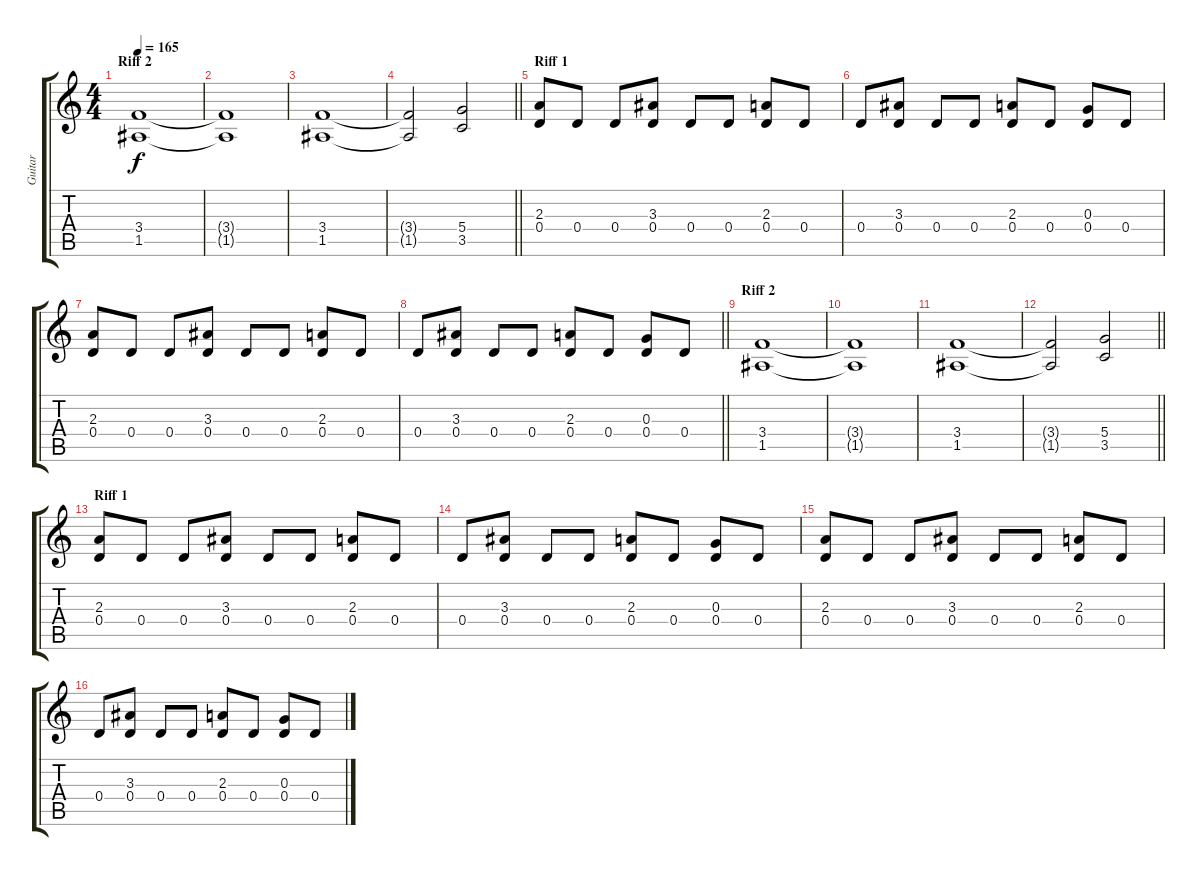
\track ("Guitar" "Guitar") {instrument distortionguitar}
\staff {score tabs}
\tuning (E4 B3 G3 D3 A2 E2) {hide}
\ts (4 4)
\section ("" "Riff 2")
\tempo 165
\clef g2
\ks c
(3.4 1.5).1{dy f} |
(3.4{t} 1.5{t}).1 |
(3.4 1.5).1 |
\barLineRight lightlight
(3.4{t} 1.5{t}).2 (5.4 3.5).2 |
\section ("" "Riff 1")
(2.3 0.4).8 0.4.8 0.4.8 (3.3 0.4).8 0.4.8 0.4.8 (2.3 0.4).8 0.4.8 |
0.4.8 (3.3 0.4).8 0.4.8 0.4.8 (2.3 0.4).8 0.4.8 (0.3 0.4).8 0.4.8 |
(2.3 0.4).8 0.4.8 0.4.8 (3.3 0.4).8 0.4.8 0.4.8 (2.3 0.4).8 0.4.8 |
\barLineRight lightlight
0.4.8 (3.3 0.4).8 0.4.8 0.4.8 (2.3 0.4).8 0.4.8 (0.3 0.4).8 0.4.8 |
\section ("" "Riff 2")
(3.4 1.5).1 |
(3.4{t} 1.5{t}).1 |
(3.4 1.5).1 |
\barLineRight lightlight
(3.4{t} 1.5{t}).2 (5.4 3.5).2 |
\section ("" "Riff 1")
(2.3 0.4).8 0.4.8 0.4.8 (3.3 0.4).8 0.4.8 0.4.8 (2.3 0.4).8 0.4.8 |
0.4.8 (3.3 0.4).8 0.4.8 0.4.8 (2.3 0.4).8 0.4.8 (0.3 0.4).8 0.4.8 |
(2.3 0.4).8 0.4.8 0.4.8 (3.3 0.4).8 0.4.8 0.4.8 (2.3 0.4).8 0.4.8 |
0.4.8 (3.3 0.4).8 0.4.8 0.4.8 (2.3 0.4).8 0.4.8 (0.3 0.4).8 0.4.8
